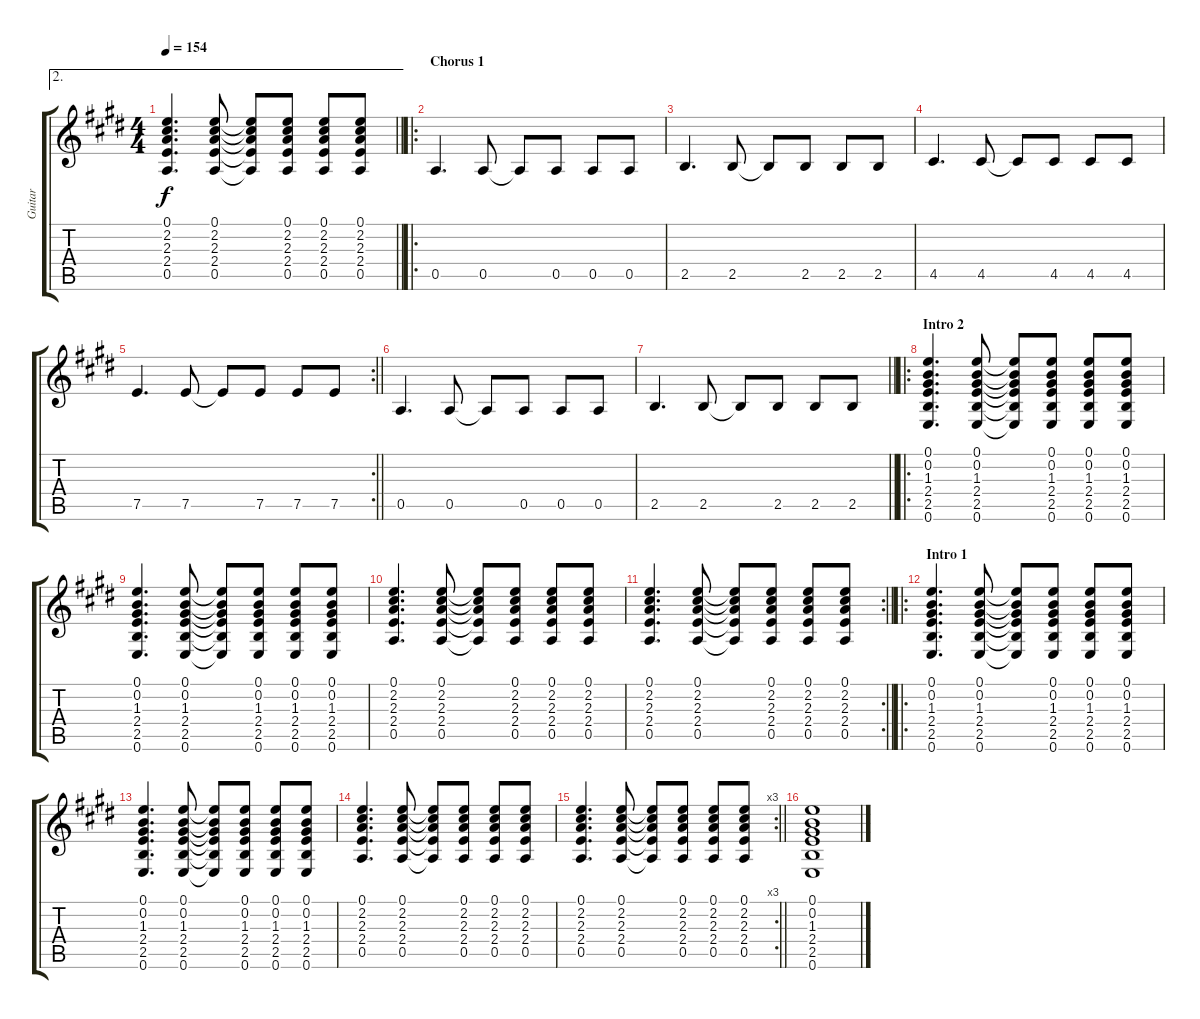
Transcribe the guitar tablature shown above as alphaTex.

\track ("Guitar" "Guitar") {instrument acousticguitarsteel}
\staff {score tabs}
\tuning (E4 B3 G3 D3 A2 E2) {hide}
\ae 2
\ts (4 4)
\tempo 154
\clef g2
\barLineRight lightlight
\ks e
(0.1 2.2 2.3 2.4 0.5).4{d dy f} (0.1 2.2 2.3 2.4 0.5).8 (0.1{t} 2.2{t} 2.3{t} 2.4{t} 0.5{t}).8 (0.1 2.2 2.3 2.4 0.5).8 (0.1 2.2 2.3 2.4 0.5).8 (0.1 2.2 2.3 2.4 0.5).8 |
\ro
\section ("" "Chorus 1")
0.5.4{d} 0.5.8 0.5{t}.8 0.5.8 0.5.8 0.5.8 |
2.5.4{d} 2.5.8 2.5{t}.8 2.5.8 2.5.8 2.5.8 |
4.5.4{d} 4.5.8 4.5{t}.8 4.5.8 4.5.8 4.5.8 |
\rc 2
\barLineRight lightlight
7.5.4{d} 7.5.8 7.5{t}.8 7.5.8 7.5.8 7.5.8 |
0.5.4{d} 0.5.8 0.5{t}.8 0.5.8 0.5.8 0.5.8 |
\barLineRight lightlight
2.5.4{d} 2.5.8 2.5{t}.8 2.5.8 2.5.8 2.5.8 |
\ro
\section ("" "Intro 2")
(0.1 0.2 1.3 2.4 2.5 0.6).4{d} (0.1 0.2 1.3 2.4 2.5 0.6).8 (0.1{t} 0.2{t} 1.3{t} 2.4{t} 2.5{t} 0.6{t}).8 (0.1 0.2 1.3 2.4 2.5 0.6).8 (0.1 0.2 1.3 2.4 2.5 0.6).8 (0.1 0.2 1.3 2.4 2.5 0.6).8 |
(0.1 0.2 1.3 2.4 2.5 0.6).4{d} (0.1 0.2 1.3 2.4 2.5 0.6).8 (0.1{t} 0.2{t} 1.3{t} 2.4{t} 2.5{t} 0.6{t}).8 (0.1 0.2 1.3 2.4 2.5 0.6).8 (0.1 0.2 1.3 2.4 2.5 0.6).8 (0.1 0.2 1.3 2.4 2.5 0.6).8 |
(0.1 2.2 2.3 2.4 0.5).4{d} (0.1 2.2 2.3 2.4 0.5).8 (0.1{t} 2.2{t} 2.3{t} 2.4{t} 0.5{t}).8 (0.1 2.2 2.3 2.4 0.5).8 (0.1 2.2 2.3 2.4 0.5).8 (0.1 2.2 2.3 2.4 0.5).8 |
\rc 2
\barLineRight lightlight
(0.1 2.2 2.3 2.4 0.5).4{d} (0.1 2.2 2.3 2.4 0.5).8 (0.1{t} 2.2{t} 2.3{t} 2.4{t} 0.5{t}).8 (0.1 2.2 2.3 2.4 0.5).8 (0.1 2.2 2.3 2.4 0.5).8 (0.1 2.2 2.3 2.4 0.5).8 |
\ro
\section ("" "Intro 1")
(0.1 0.2 1.3 2.4 2.5 0.6).4{d} (0.1 0.2 1.3 2.4 2.5 0.6).8 (0.1{t} 0.2{t} 1.3{t} 2.4{t} 2.5{t} 0.6{t}).8 (0.1 0.2 1.3 2.4 2.5 0.6).8 (0.1 0.2 1.3 2.4 2.5 0.6).8 (0.1 0.2 1.3 2.4 2.5 0.6).8 |
(0.1 0.2 1.3 2.4 2.5 0.6).4{d} (0.1 0.2 1.3 2.4 2.5 0.6).8 (0.1{t} 0.2{t} 1.3{t} 2.4{t} 2.5{t} 0.6{t}).8 (0.1 0.2 1.3 2.4 2.5 0.6).8 (0.1 0.2 1.3 2.4 2.5 0.6).8 (0.1 0.2 1.3 2.4 2.5 0.6).8 |
(0.1 2.2 2.3 2.4 0.5).4{d} (0.1 2.2 2.3 2.4 0.5).8 (0.1{t} 2.2{t} 2.3{t} 2.4{t} 0.5{t}).8 (0.1 2.2 2.3 2.4 0.5).8 (0.1 2.2 2.3 2.4 0.5).8 (0.1 2.2 2.3 2.4 0.5).8 |
\rc 3
\barLineRight lightlight
(0.1 2.2 2.3 2.4 0.5).4{d} (0.1 2.2 2.3 2.4 0.5).8 (0.1{t} 2.2{t} 2.3{t} 2.4{t} 0.5{t}).8 (0.1 2.2 2.3 2.4 0.5).8 (0.1 2.2 2.3 2.4 0.5).8 (0.1 2.2 2.3 2.4 0.5).8 |
(0.1 0.2 1.3 2.4 2.5 0.6).1
